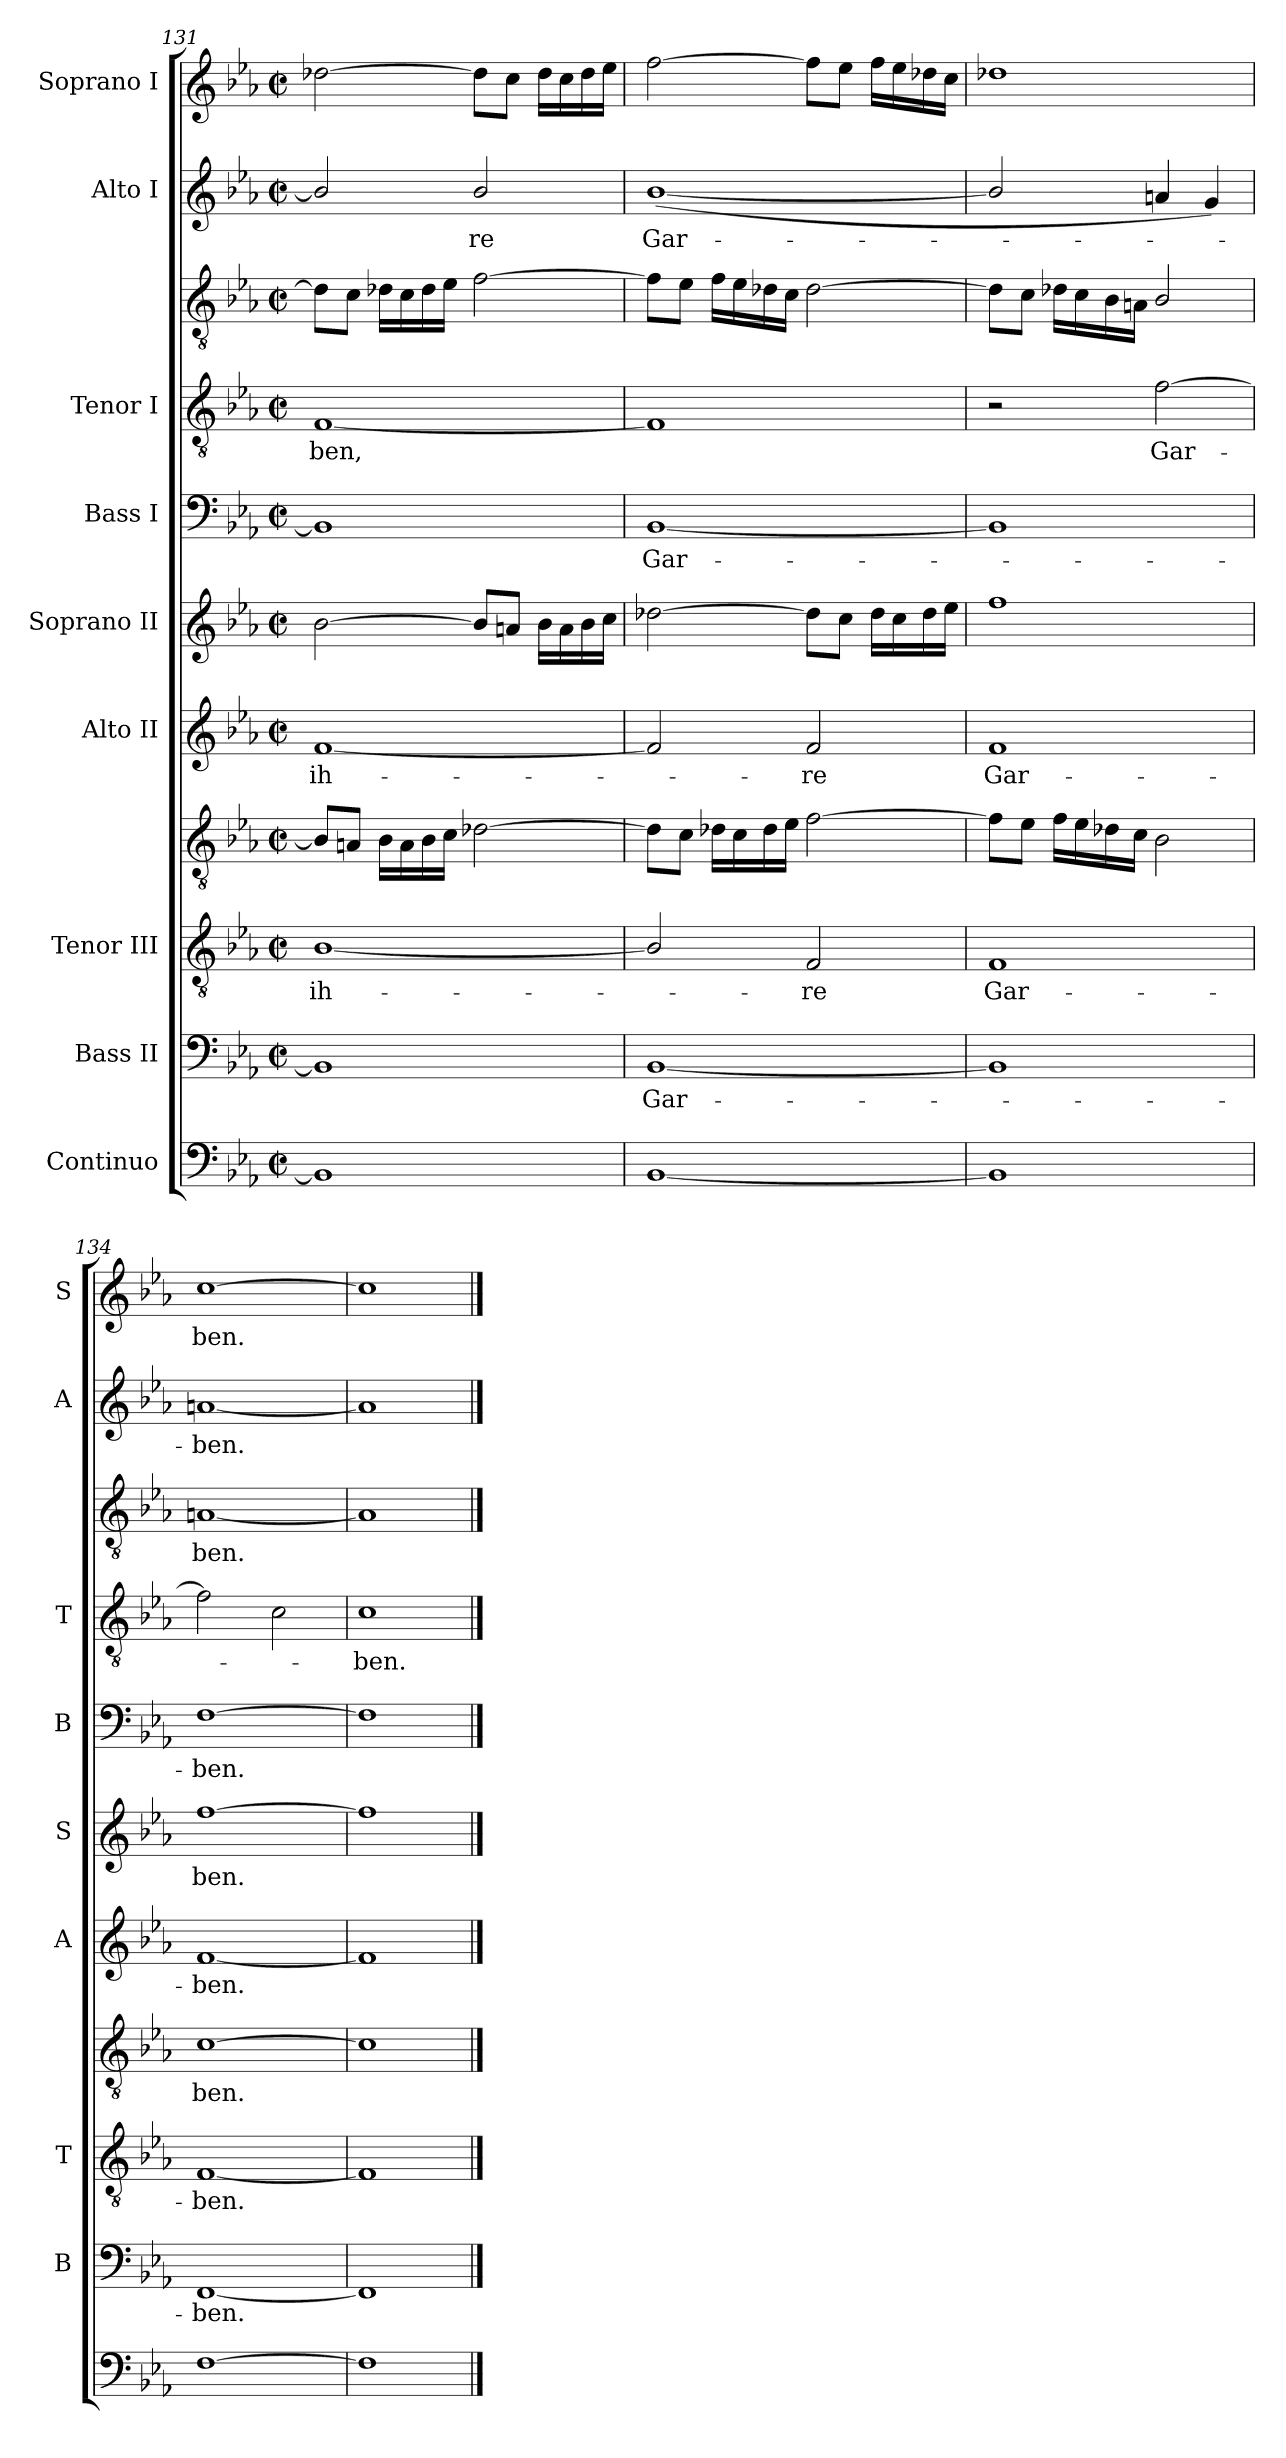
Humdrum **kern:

**kern	**kern	**text	**kern	**text	**kern	**text	**kern	**text	**kern	**text	**kern	**text	**kern	**text	**kern	**text	**kern	**text	**kern	**text
*part9	*part8	*part8	*part7	*part7	*part7	*part7	*part6	*part6	*part5	*part5	*part4	*part4	*part3	*part3	*part3	*part3	*part2	*part2	*part1	*part1
*staff11	*staff10	*staff10	*staff9	*staff9	*staff8	*staff8	*staff7	*staff7	*staff6	*staff6	*staff5	*staff5	*staff4	*staff4	*staff3	*staff3	*staff2	*staff2	*staff1	*staff1
*I"Continuo	*I"Bass II	*	*I"Tenor III	*	*	*	*I"Alto II	*	*I"Soprano II	*	*I"Bass I	*	*I"Tenor I	*	*	*	*I"Alto I	*	*I"Soprano I	*
*	*I'B	*	*I'T	*	*	*	*I'A	*	*I'S	*	*I'B	*	*I'T	*	*	*	*I'A	*	*I'S	*
*clefF4	*clefF4	*	*clefGv2	*	*clefGv2	*	*clefG2	*	*clefG2	*	*clefF4	*	*clefGv2	*	*clefGv2	*	*clefG2	*	*clefG2	*
*k[b-e-a-]	*k[b-e-a-]	*	*k[b-e-a-]	*	*k[b-e-a-]	*	*k[b-e-a-]	*	*k[b-e-a-]	*	*k[b-e-a-]	*	*k[b-e-a-]	*	*k[b-e-a-]	*	*k[b-e-a-]	*	*k[b-e-a-]	*
*E-:	*E-:	*	*E-:	*	*E-:	*	*E-:	*	*E-:	*	*E-:	*	*E-:	*	*E-:	*	*E-:	*	*E-:	*
*M2/2	*M2/2	*	*M2/2	*	*M2/2	*	*M2/2	*	*M2/2	*	*M2/2	*	*M2/2	*	*M2/2	*	*M2/2	*	*M2/2	*
*met(c|)	*met(c|)	*	*met(c|)	*	*met(c|)	*	*met(c|)	*	*met(c|)	*	*met(c|)	*	*met(c|)	*	*met(c|)	*	*met(c|)	*	*met(c|)	*
=131	=131	=131	=131	=131	=131	=131	=131	=131	=131	=131	=131	=131	=131	=131	=131	=131	=131	=131	=131	=131
!	!	!	!	!LO:LY:b	!	!	!	!LO:LY:b	!	!	!	!	!	!LO:LY:b	!	!	!	!	!	!
1BB-]	1BB-]	.	[1B-/	ih-	8B-L]	.	[1f	ih-	[2b-	.	1BB-]	.	[1F	ben,	8d-L]	.	2b-/]	.	[2dd-X	.
.	.	.	.	.	8AnJ	.	.	.	.	.	.	.	.	.	8cJ	.	.	.	.	.
.	.	.	.	.	16B-LL	.	.	.	.	.	.	.	.	.	16d-LL	.	.	.	.	.
.	.	.	.	.	16A	.	.	.	.	.	.	.	.	.	16c	.	.	.	.	.
.	.	.	.	.	16B-	.	.	.	.	.	.	.	.	.	16d-	.	.	.	.	.
.	.	.	.	.	16cJJ	.	.	.	.	.	.	.	.	.	16e-JJ	.	.	.	.	.
!	!	!	!	!	!	!	!	!	!	!	!	!	!	!	!	!	!	!LO:LY:b	!	!
.	.	.	.	.	[2d-X	.	.	.	8b-L]	.	.	.	.	.	[2f	.	2b-/	re	8dd-L]	.
.	.	.	.	.	.	.	.	.	8anJ	.	.	.	.	.	.	.	.	.	8ccJ	.
.	.	.	.	.	.	.	.	.	16b-LL	.	.	.	.	.	.	.	.	.	16dd-LL	.
.	.	.	.	.	.	.	.	.	16a	.	.	.	.	.	.	.	.	.	16cc	.
.	.	.	.	.	.	.	.	.	16b-	.	.	.	.	.	.	.	.	.	16dd-	.
.	.	.	.	.	.	.	.	.	16ccJJ	.	.	.	.	.	.	.	.	.	16ee-JJ	.
=132	=132	=132	=132	=132	=132	=132	=132	=132	=132	=132	=132	=132	=132	=132	=132	=132	=132	=132	=132	=132
!	!	!LO:LY:b	!	!	!	!	!	!	!	!	!	!LO:LY:b	!	!	!	!	!	!LO:LY:b	!	!
[1BB-	[1BB-	Gar-	2B-/]	.	8d-L]	.	2f]	.	[2dd-X	.	[1BB-	Gar-	1F]	.	8fL]	.	(<[1b-/	Gar-	[2ff	.
.	.	.	.	.	8cJ	.	.	.	.	.	.	.	.	.	8e-J	.	.	.	.	.
.	.	.	.	.	16d-LL	.	.	.	.	.	.	.	.	.	16fLL	.	.	.	.	.
.	.	.	.	.	16c	.	.	.	.	.	.	.	.	.	16e-	.	.	.	.	.
.	.	.	.	.	16d-	.	.	.	.	.	.	.	.	.	16d-X	.	.	.	.	.
.	.	.	.	.	16e-JJ	.	.	.	.	.	.	.	.	.	16cJJ	.	.	.	.	.
!	!	!	!	!LO:LY:b	!	!	!	!LO:LY:b	!	!	!	!	!	!	!	!	!	!	!	!
.	.	.	2F	re	[2f	.	2f	re	8dd-L]	.	.	.	.	.	[2d-	.	.	.	8ffL]	.
.	.	.	.	.	.	.	.	.	8ccJ	.	.	.	.	.	.	.	.	.	8ee-J	.
.	.	.	.	.	.	.	.	.	16dd-LL	.	.	.	.	.	.	.	.	.	16ffLL	.
.	.	.	.	.	.	.	.	.	16cc	.	.	.	.	.	.	.	.	.	16ee-	.
.	.	.	.	.	.	.	.	.	16dd-	.	.	.	.	.	.	.	.	.	16dd-X	.
.	.	.	.	.	.	.	.	.	16ee-JJ	.	.	.	.	.	.	.	.	.	16ccJJ	.
=133	=133	=133	=133	=133	=133	=133	=133	=133	=133	=133	=133	=133	=133	=133	=133	=133	=133	=133	=133	=133
!	!	!	!	!LO:LY:b	!	!	!	!LO:LY:b	!	!	!	!	!	!	!	!	!	!	!	!
1BB-]	1BB-]	.	1F	Gar-	8fL]	.	1f	Gar-	1ff	.	1BB-]	.	2r	.	8d-L]	.	2b-/]	.	1dd-X	.
.	.	.	.	.	8e-J	.	.	.	.	.	.	.	.	.	8cJ	.	.	.	.	.
.	.	.	.	.	16fLL	.	.	.	.	.	.	.	.	.	16d-LL	.	.	.	.	.
.	.	.	.	.	16e-	.	.	.	.	.	.	.	.	.	16c	.	.	.	.	.
.	.	.	.	.	16d-X	.	.	.	.	.	.	.	.	.	16B-	.	.	.	.	.
.	.	.	.	.	16cJJ	.	.	.	.	.	.	.	.	.	16AnJJ	.	.	.	.	.
!	!	!	!	!	!	!	!	!	!	!	!	!	!	!LO:LY:b	!	!	!	!	!	!
.	.	.	.	.	2B-	.	.	.	.	.	.	.	[2f	Gar-	2B-/	.	4an	.	.	.
.	.	.	.	.	.	.	.	.	.	.	.	.	.	.	.	.	4g)	.	.	.
=134	=134	=134	=134	=134	=134	=134	=134	=134	=134	=134	=134	=134	=134	=134	=134	=134	=134	=134	=134	=134
!	!	!LO:LY:b	!	!LO:LY:b	!	!LO:LY:b	!	!LO:LY:b	!	!LO:LY:b	!	!LO:LY:b	!	!	!	!LO:LY:b	!	!LO:LY:b	!	!LO:LY:b
[1F	[1FF	ben.	[1F	ben.	[1c	-ben.	[1f	-ben.	[1ff	ben.	[1F	ben.	2f]	.	[1An	ben.	[1an	ben.	[1cc	ben.
.	.	.	.	.	.	.	.	.	.	.	.	.	2c	.	.	.	.	.	.	.
=135	=135	=135	=135	=135	=135	=135	=135	=135	=135	=135	=135	=135	=135	=135	=135	=135	=135	=135	=135	=135
!	!	!	!	!	!	!	!	!	!	!	!	!	!	!LO:LY:b	!	!	!	!	!	!
1F]	1FF]	.	1F]	.	1c]	.	1f]	.	1ff]	.	1F]	.	1c	ben.	1A]	.	1a]	.	1cc]	.
==	==	==	==	==	==	==	==	==	==	==	==	==	==	==	==	==	==	==	==	==
*-	*-	*-	*-	*-	*-	*-	*-	*-	*-	*-	*-	*-	*-	*-	*-	*-	*-	*-	*-	*-
